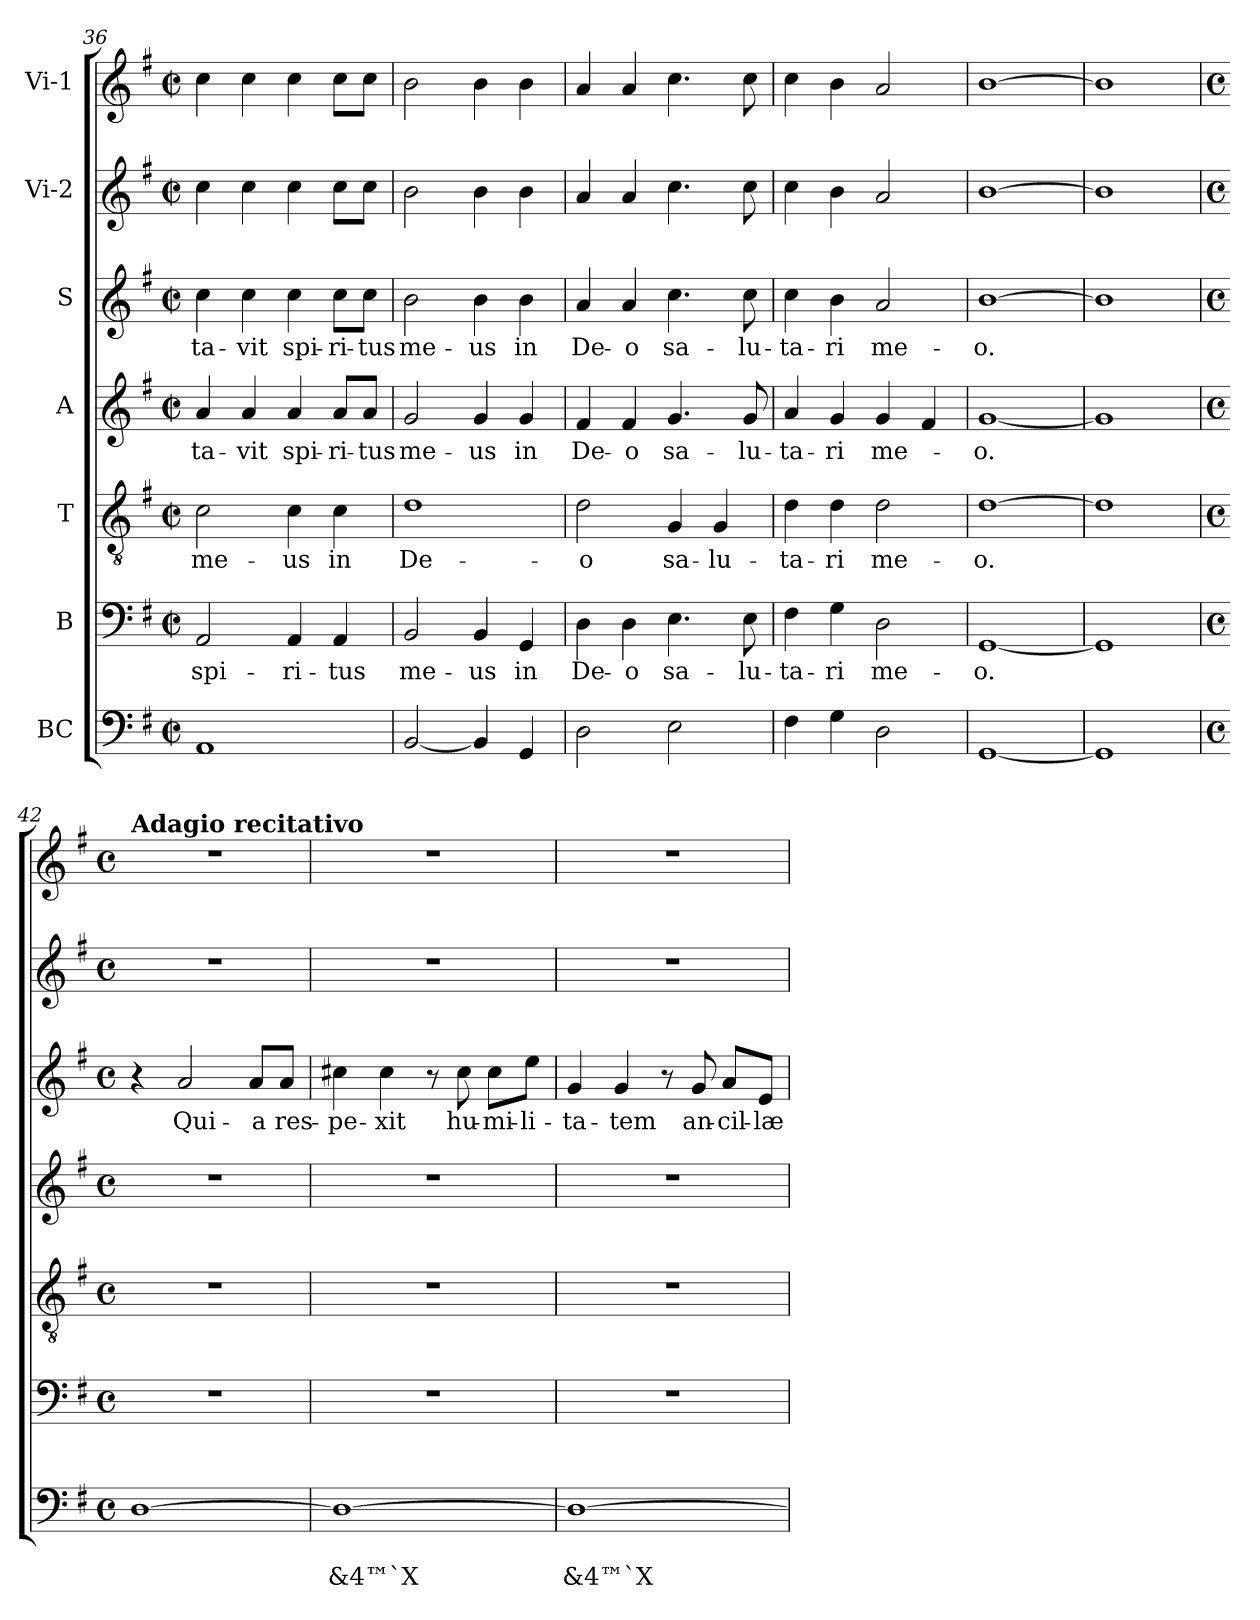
**kern	**text	**text	**kern	**text	**kern	**text	**kern	**text	**kern	**text	**kern	**kern
*part7	*part7	*part7	*part6	*part6	*part5	*part5	*part4	*part4	*part3	*part3	*part2	*part1
*staff7	*staff7	*staff7	*staff6	*staff6	*staff5	*staff5	*staff4	*staff4	*staff3	*staff3	*staff2	*staff1
*I"BC	*	*	*I"B	*	*I"T	*	*I"A	*	*I"S	*	*I"Vi-2	*I"Vi-1
*clefF4	*	*	*clefF4	*	*clefGv2	*	*clefG2	*	*clefG2	*	*clefG2	*clefG2
*k[f#]	*	*	*k[f#]	*	*k[f#]	*	*k[f#]	*	*k[f#]	*	*k[f#]	*k[f#]
*G:	*	*	*G:	*	*G:	*	*G:	*	*G:	*	*G:	*G:
*M2/2	*	*	*M2/2	*	*M2/2	*	*M2/2	*	*M2/2	*	*M2/2	*M2/2
*met(c|)	*	*	*met(c|)	*	*met(c|)	*	*met(c|)	*	*met(c|)	*	*met(c|)	*met(c|)
=36	=36	=36	=36	=36	=36	=36	=36	=36	=36	=36	=36	=36
!	!	!	!	!LO:LY:b	!	!LO:LY:b	!	!LO:LY:b	!	!LO:LY:b	!	!
1AA	.	.	2AA/	spi-	2c\	me-	4a/	-ta-	4cc\	-ta-	4cc\	4cc\
!	!	!	!	!	!	!	!	!LO:LY:b	!	!LO:LY:b	!	!
.	.	.	.	.	.	.	4a/	-vit	4cc\	-vit	4cc\	4cc\
!	!	!	!	!LO:LY:b	!	!LO:LY:b	!	!LO:LY:b	!	!LO:LY:b	!	!
.	.	.	4AA/	-ri-	4c\	-us	4a/	spi-	4cc\	spi-	4cc\	4cc\
!	!	!	!	!LO:LY:b	!	!LO:LY:b	!	!LO:LY:b	!	!LO:LY:b	!	!
.	.	.	4AA/	-tus	4c\	in	8a/L	-ri-	8cc\L	-ri-	8cc\L	8cc\L
!	!	!	!	!	!	!	!	!LO:LY:b	!	!LO:LY:b	!	!
.	.	.	.	.	.	.	8a/J	-tus	8cc\J	-tus	8cc\J	8cc\J
=37	=37	=37	=37	=37	=37	=37	=37	=37	=37	=37	=37	=37
!	!	!	!	!LO:LY:b	!	!LO:LY:b	!	!LO:LY:b	!	!LO:LY:b	!	!
[2BB/	.	.	2BB/	me-	1d	De-	2g/	me-	2b\	me-	2b\	2b\
!	!	!	!	!LO:LY:b	!	!	!	!LO:LY:b	!	!LO:LY:b	!	!
4BB/]	.	.	4BB/	-us	.	.	4g/	-us	4b\	-us	4b\	4b\
!	!	!	!	!LO:LY:b	!	!	!	!LO:LY:b	!	!LO:LY:b	!	!
4GG/	.	.	4GG/	in	.	.	4g/	in	4b\	in	4b\	4b\
=38	=38	=38	=38	=38	=38	=38	=38	=38	=38	=38	=38	=38
!	!	!	!	!LO:LY:b	!	!LO:LY:b	!	!LO:LY:b	!	!LO:LY:b	!	!
2D\	.	.	4D\	De-	2d\	-o	4f#/	De-	4a/	De-	4a/	4a/
!	!	!	!	!LO:LY:b	!	!	!	!LO:LY:b	!	!LO:LY:b	!	!
.	.	.	4D\	-o	.	.	4f#/	-o	4a/	-o	4a/	4a/
!	!	!	!	!LO:LY:b	!	!LO:LY:b	!	!LO:LY:b	!	!LO:LY:b	!	!
2E\	.	.	4.E\	sa-	4G/	sa-	4.g/	sa-	4.cc\	sa-	4.cc\	4.cc\
!	!	!	!	!	!	!LO:LY:b	!	!	!	!	!	!
.	.	.	.	.	4G/	-lu-	.	.	.	.	.	.
!	!	!	!	!LO:LY:b	!	!	!	!LO:LY:b	!	!LO:LY:b	!	!
.	.	.	8E\	-lu-	.	.	8g/	-lu-	8cc\	-lu-	8cc\	8cc\
=39	=39	=39	=39	=39	=39	=39	=39	=39	=39	=39	=39	=39
!	!	!	!	!LO:LY:b	!	!LO:LY:b	!	!LO:LY:b	!	!LO:LY:b	!	!
4F#\	.	.	4F#\	-ta-	4d\	-ta-	4a/	-ta-	4cc\	-ta-	4cc\	4cc\
!	!	!	!	!LO:LY:b	!	!LO:LY:b	!	!LO:LY:b	!	!LO:LY:b	!	!
4G\	.	.	4G\	-ri	4d\	-ri	4g/	-ri	4b\	-ri	4b\	4b\
!	!	!	!	!LO:LY:b	!	!LO:LY:b	!	!LO:LY:b	!	!LO:LY:b	!	!
2D\	.	.	2D\	me-	2d\	me-	4g/	me-	2a/	me-	2a/	2a/
.	.	.	.	.	.	.	4f#/	.	.	.	.	.
=40	=40	=40	=40	=40	=40	=40	=40	=40	=40	=40	=40	=40
!	!	!	!	!LO:LY:b	!	!LO:LY:b	!	!LO:LY:b	!	!LO:LY:b	!	!
[1GG	.	.	[1GG	-o.	[1d	-o.	[1g	-o.	[1b	-o.	[1b	[1b
=41	=41	=41	=41	=41	=41	=41	=41	=41	=41	=41	=41	=41
1GG]	.	.	1GG]	.	1d]	.	1g]	.	1b]	.	1b]	1b]
!!LO:PB:g=z
=42	=42	=42	=42	=42	=42	=42	=42	=42	=42	=42	=42	=42
*M4/4	*	*	*M4/4	*	*M4/4	*	*M4/4	*	*M4/4	*	*M4/4	*M4/4
*met(c)	*	*	*met(c)	*	*met(c)	*	*met(c)	*	*met(c)	*	*met(c)	*met(c)
!	!	!	!	!	!	!	!	!	!	!	!	!LO:TX:a:B:t=Adagio recitativo
[1D	.	.	1r	.	1r	.	1r	.	4r	.	1r	1r
!	!	!	!	!	!	!	!	!	!	!LO:LY:b	!	!
.	.	.	.	.	.	.	.	.	2a/	Qui-	.	.
!	!	!	!	!	!	!	!	!	!	!LO:LY:b	!	!
.	.	.	.	.	.	.	.	.	8a/L	-a	.	.
!	!	!	!	!	!	!	!	!	!	!LO:LY:b	!	!
.	.	.	.	.	.	.	.	.	8a/J	res-	.	.
=43	=43	=43	=43	=43	=43	=43	=43	=43	=43	=43	=43	=43
!	!	!LO:LY:b	!	!	!	!	!	!	!	!LO:LY:b	!	!
1D_	.	&4™`X	1r	.	1r	.	1r	.	4cc#X\	-pe-	1r	1r
!	!	!	!	!	!	!	!	!	!	!LO:LY:b	!	!
.	.	.	.	.	.	.	.	.	4cc#\	-xit	.	.
.	.	.	.	.	.	.	.	.	8r	.	.	.
!	!	!	!	!	!	!	!	!	!	!LO:LY:b	!	!
.	.	.	.	.	.	.	.	.	8cc#\	hu-	.	.
!	!	!	!	!	!	!	!	!	!	!LO:LY:b	!	!
.	.	.	.	.	.	.	.	.	8cc#\L	-mi-	.	.
!	!	!	!	!	!	!	!	!	!	!LO:LY:b	!	!
.	.	.	.	.	.	.	.	.	8ee\J	-li-	.	.
=44	=44	=44	=44	=44	=44	=44	=44	=44	=44	=44	=44	=44
!	!	!LO:LY:b	!	!	!	!	!	!	!	!LO:LY:b	!	!
1D_	.	&4™`X	1r	.	1r	.	1r	.	4g/	-ta-	1r	1r
!	!	!	!	!	!	!	!	!	!	!LO:LY:b	!	!
.	.	.	.	.	.	.	.	.	4g/	-tem	.	.
.	.	.	.	.	.	.	.	.	8r	.	.	.
!	!	!	!	!	!	!	!	!	!	!LO:LY:b	!	!
.	.	.	.	.	.	.	.	.	8g/	an-	.	.
!	!	!	!	!	!	!	!	!	!	!LO:LY:b	!	!
.	.	.	.	.	.	.	.	.	8a/L	-cil-	.	.
!	!	!	!	!	!	!	!	!	!	!LO:LY:b	!	!
.	.	.	.	.	.	.	.	.	8e/J	-læ	.	.
=	=	=	=	=	=	=	=	=	=	=	=	=
*-	*-	*-	*-	*-	*-	*-	*-	*-	*-	*-	*-	*-
